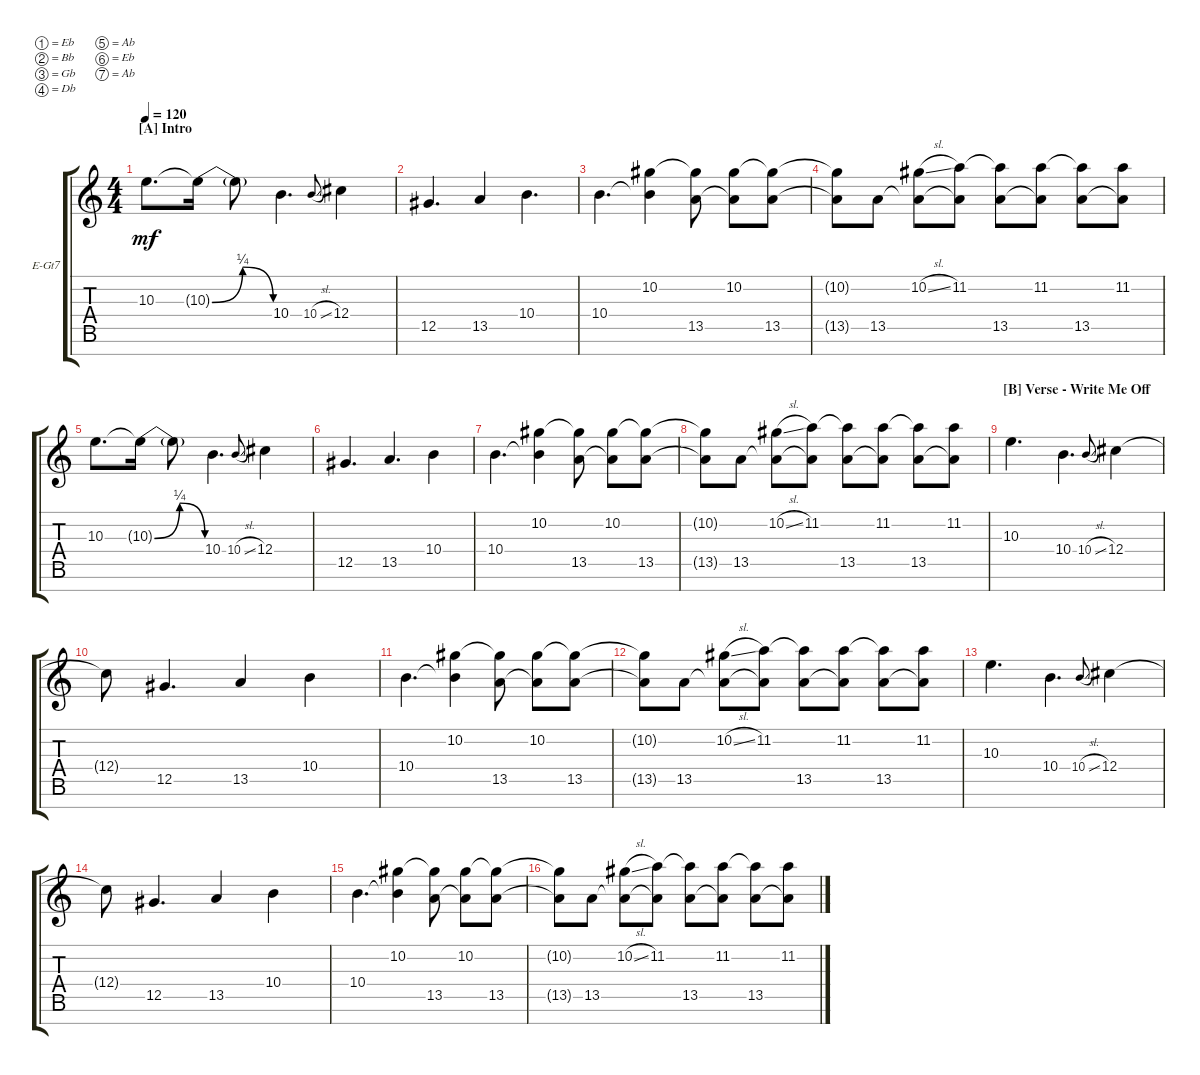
\defaultSystemsLayout 4
\bracketExtendMode groupsimilarinstruments
\firstSystemTrackNameOrientation horizontal
\otherSystemsTrackNameOrientation horizontal
\track ("Lead/Harmony Quiet" "E-Gt7") {instrument distortionguitar}
\staff {score tabs}
\tuning (Eb4 Bb3 Gb3 Db3 Ab2 Eb2 Ab1)
\ts (4 4)
\section ("A" "Intro")
\tempo 120
\clef g2
\ks c
10.3.8{d dy mf instrument distortionguitar} 10.3{be (bendrelease 0 0 10.2 1 20.4 1 30 0) t}.16 10.3{t}.8 10.4.4{d} 10.4{sl}.8{gr onbeat} 12.4.4 |
12.5.4{d} 13.5.4 10.4.4{d} |
10.4.4{d} (10.2 10.4{t}).4 (13.5 10.2{t}).8 (10.2 13.5{t}).8 (13.5 10.2{t}).8 |
(13.5{t} 10.2{t}).8 13.5.8 (10.2{sl} 13.5{t}).8 (11.2 13.5{t}).8 (13.5 11.2{t}).8 (11.2 13.5{t}).8 (13.5 11.2{t}).8 (11.2 13.5{t}).8 |
10.3.8{d} 10.3{be (bendrelease 0 0 10.2 1 20.4 1 30 0) t}.16 10.3{t}.8 10.4.4{d} 10.4{sl}.8{gr onbeat} 12.4.4 |
12.5.4{d} 13.5.4{d} 10.4.4 |
10.4.4{d} (10.2 10.4{t}).4 (13.5 10.2{t}).8 (10.2 13.5{t}).8 (13.5 10.2{t}).8 |
(13.5{t} 10.2{t}).8 13.5.8 (10.2{sl} 13.5{t}).8 (11.2 13.5{t}).8 (13.5 11.2{t}).8 (11.2 13.5{t}).8 (13.5 11.2{t}).8 (11.2 13.5{t}).8 |
\section ("B" "Verse - Write Me Off")
10.3.4{d} 10.4.4{d} 10.4{sl}.8{gr onbeat} 12.4.4 |
12.4{t}.8 12.5.4{d} 13.5.4 10.4.4 |
10.4.4{d} (10.2 10.4{t}).4 (13.5 10.2{t}).8 (10.2 13.5{t}).8 (13.5 10.2{t}).8 |
(13.5{t} 10.2{t}).8 13.5.8 (10.2{sl} 13.5{t}).8 (11.2 13.5{t}).8 (13.5 11.2{t}).8 (11.2 13.5{t}).8 (13.5 11.2{t}).8 (11.2 13.5{t}).8 |
10.3.4{d} 10.4.4{d} 10.4{sl}.8{gr onbeat} 12.4.4 |
12.4{t}.8 12.5.4{d} 13.5.4 10.4.4 |
10.4.4{d} (10.2 10.4{t}).4 (13.5 10.2{t}).8 (10.2 13.5{t}).8 (13.5 10.2{t}).8 |
(13.5{t} 10.2{t}).8 13.5.8 (10.2{sl} 13.5{t}).8 (11.2 13.5{t}).8 (13.5 11.2{t}).8 (11.2 13.5{t}).8 (13.5 11.2{t}).8 (11.2 13.5{t}).8
